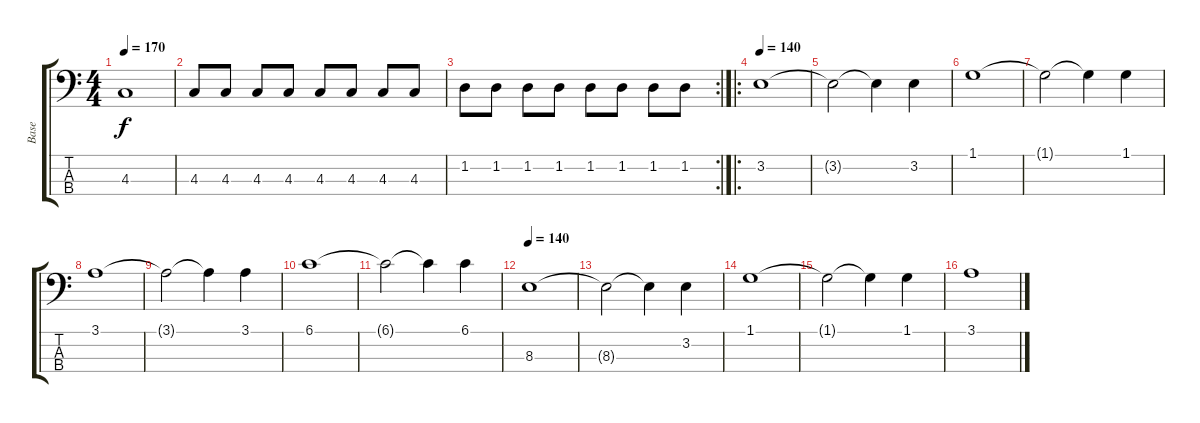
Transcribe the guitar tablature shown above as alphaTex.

\track ("Base" "Base") {instrument electricbassfinger}
\staff {score tabs}
\tuning (Gb2 Db2 Ab1 Eb1) {hide}
\ts (4 4)
\tempo 170
\clef f4
\ks c
4.3.1{dy f} |
4.3.8 4.3.8 4.3.8 4.3.8 4.3.8 4.3.8 4.3.8 4.3.8 |
\rc 2
1.2.8 1.2.8 1.2.8 1.2.8 1.2.8 1.2.8 1.2.8 1.2.8 |
\ro
\tempo 140
3.2.1 |
3.2{t}.2 3.2{t}.4 3.2.4 |
1.1.1 |
1.1{t}.2 1.1{t}.4 1.1.4 |
3.1.1 |
3.1{t}.2 3.1{t}.4 3.1.4 |
6.1.1 |
6.1{t}.2 6.1{t}.4 6.1.4 |
\tempo 140
8.3.1 |
8.3{t}.2 8.3{t}.4 3.2.4 |
1.1.1 |
1.1{t}.2 1.1{t}.4 1.1.4 |
3.1.1
